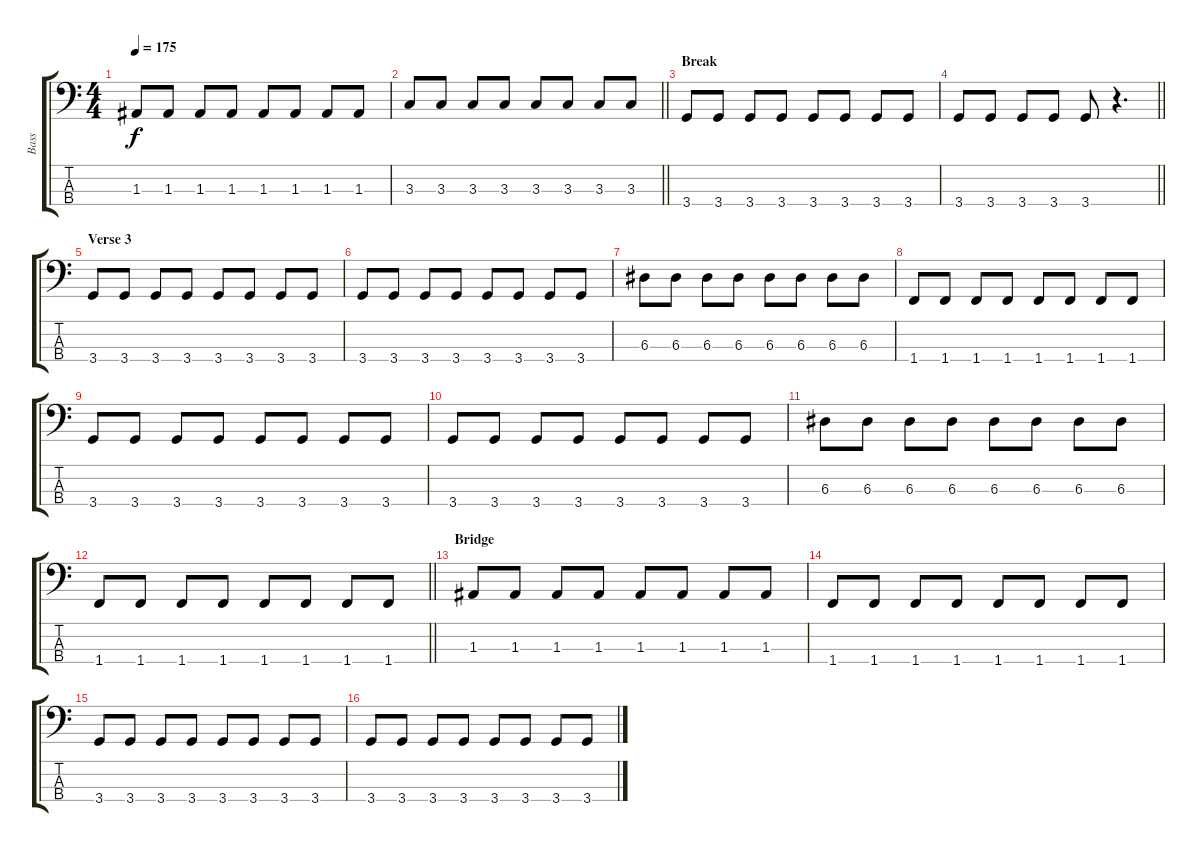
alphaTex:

\track ("Bass" "Bass") {instrument electricbasspick}
\staff {score tabs}
\tuning (G2 D2 A1 E1) {hide}
\ts (4 4)
\tempo 175
\clef f4
\ks c
1.3.8{dy f} 1.3.8 1.3.8 1.3.8 1.3.8 1.3.8 1.3.8 1.3.8 |
\barLineRight lightlight
3.3.8 3.3.8 3.3.8 3.3.8 3.3.8 3.3.8 3.3.8 3.3.8 |
\section ("" "Break")
3.4.8 3.4.8 3.4.8 3.4.8 3.4.8 3.4.8 3.4.8 3.4.8 |
\barLineRight lightlight
3.4.8 3.4.8 3.4.8 3.4.8 3.4.8 r.4{d} |
\section ("" "Verse 3")
3.4.8 3.4.8 3.4.8 3.4.8 3.4.8 3.4.8 3.4.8 3.4.8 |
3.4.8 3.4.8 3.4.8 3.4.8 3.4.8 3.4.8 3.4.8 3.4.8 |
6.3.8 6.3.8 6.3.8 6.3.8 6.3.8 6.3.8 6.3.8 6.3.8 |
1.4.8 1.4.8 1.4.8 1.4.8 1.4.8 1.4.8 1.4.8 1.4.8 |
3.4.8 3.4.8 3.4.8 3.4.8 3.4.8 3.4.8 3.4.8 3.4.8 |
3.4.8 3.4.8 3.4.8 3.4.8 3.4.8 3.4.8 3.4.8 3.4.8 |
6.3.8 6.3.8 6.3.8 6.3.8 6.3.8 6.3.8 6.3.8 6.3.8 |
\barLineRight lightlight
1.4.8 1.4.8 1.4.8 1.4.8 1.4.8 1.4.8 1.4.8 1.4.8 |
\section ("" "Bridge")
1.3.8 1.3.8 1.3.8 1.3.8 1.3.8 1.3.8 1.3.8 1.3.8 |
1.4.8 1.4.8 1.4.8 1.4.8 1.4.8 1.4.8 1.4.8 1.4.8 |
3.4.8 3.4.8 3.4.8 3.4.8 3.4.8 3.4.8 3.4.8 3.4.8 |
3.4.8 3.4.8 3.4.8 3.4.8 3.4.8 3.4.8 3.4.8 3.4.8
